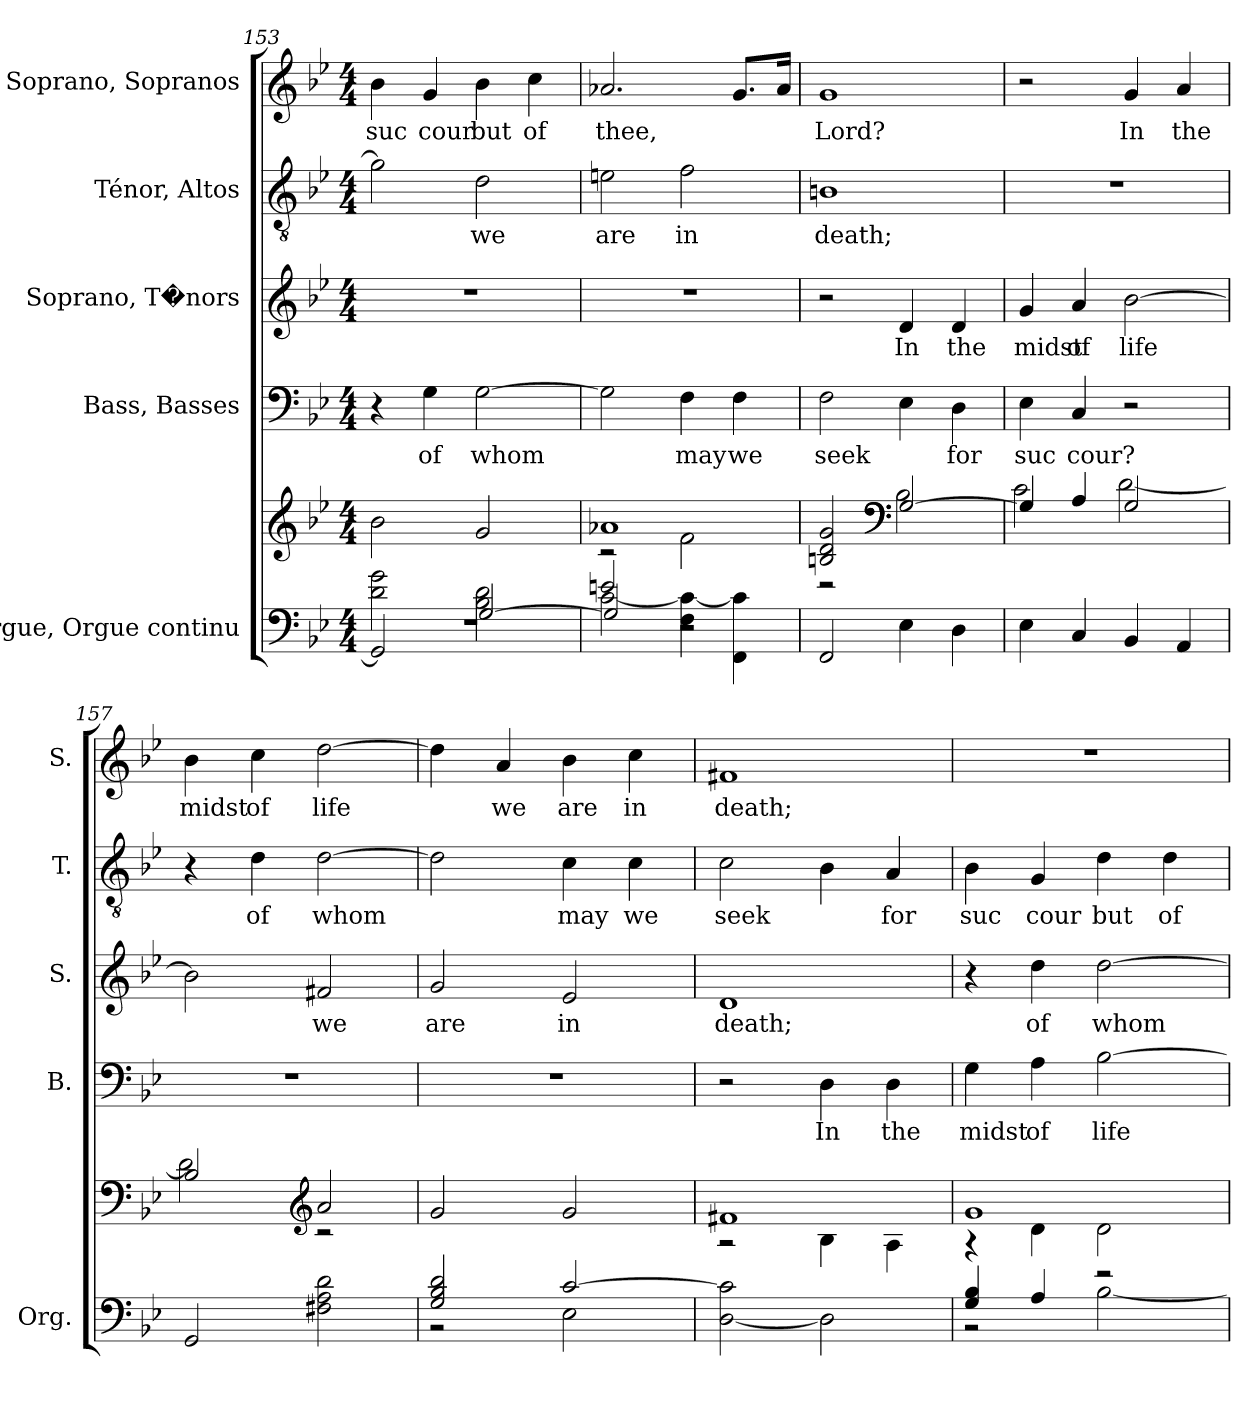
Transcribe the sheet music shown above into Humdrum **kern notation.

**kern	**kern	**kern	**text	**kern	**text	**kern	**text	**kern	**text
*part5	*part5	*part4	*part4	*part3	*part3	*part2	*part2	*part1	*part1
*staff6	*staff5	*staff4	*staff4	*staff3	*staff3	*staff2	*staff2	*staff1	*staff1
*I"Orgue, Orgue continu	*	*I"Bass, Basses	*	*I"Soprano, T�nors	*	*I"Ténor, Altos	*	*I"Soprano, Sopranos	*
*I'Org.	*	*I'B.	*	*I'S.	*	*I'T.	*	*I'S.	*
*clefF4	*clefG2	*clefF4	*	*clefG2	*	*clefGv2	*	*clefG2	*
*k[b-e-]	*k[b-e-]	*k[b-e-]	*	*k[b-e-]	*	*k[b-e-]	*	*k[b-e-]	*
*M4/4	*M4/4	*M4/4	*	*M4/4	*	*M4/4	*	*M4/4	*
=153	=153	=153	=153	=153	=153	=153	=153	=153	=153
*^	*	*	*	*	*	*	*	*	*
*	*^	*	*	*	*	*	*	*	*	*
!	!	!	!	!	!	!	!	!	!	!	!LO:LY:b
1r	2d\ 2g\	2GG/]	2b-\	4r	.	1r	.	2g\]	.	4b-\	suc
!	!	!	!	!	!LO:LY:b	!	!	!	!	!	!LO:LY:b
.	.	.	.	4G\	of	.	.	.	.	4g/	cour
!	!	!	!	!	!LO:LY:b	!	!	!	!LO:LY:b	!	!LO:LY:b
.	2B-\ 2d\	[2G/	2g/	[2G\	whom	.	.	2d\	we	4b-\	but
!	!	!	!	!	!	!	!	!	!	!	!LO:LY:b
.	.	.	.	.	.	.	.	.	.	4cc\	of
=154	=154	=154	=154	=154	=154	=154	=154	=154	=154	=154	=154
*	*	*	*^	*	*	*	*	*	*	*	*
!	!	!	!	!	!	!	!	!	!	!LO:LY:b	!	!LO:LY:b
2en/	[2c\	2G/]	1a-X	2r	2G\]	.	1r	.	2en\	are	2.a-X/	thee,
!	!	!	!	!	!	!LO:LY:b	!	!	!	!LO:LY:b	!	!
2r	4F\ 4c\_	2r	.	2f\	4F\	may	.	.	2f\	in	.	.
!	!	!	!	!	!	!LO:LY:b	!	!	!	!	!	!
.	4FF\ 4c\]	.	.	.	4F\	we	.	.	.	.	8.g/L	.
.	.	.	.	.	.	.	.	.	.	.	16a-/Jk	.
*v	*v	*v	*	*	*	*	*	*	*	*	*	*
!!LO:PB:g=z
=155	=155	=155	=155	=155	=155	=155	=155	=155	=155	=155
!	!	!	!	!LO:LY:b	!	!	!	!LO:LY:b	!	!LO:LY:b
2FF/	2Bn/ 2d/ 2g/	2r	2F\	seek	2r	.	1Bn	death;	1g	Lord?
*	*clefF4	*	*	*	*	*	*	*	*	*
!	!	!	!	!	!	!LO:LY:b	!	!	!	!
4E-\	[2G/	2B\	4E-\	.	4d/	In	.	.	.	.
!	!	!	!	!LO:LY:b	!	!LO:LY:b	!	!	!	!
4D\	.	.	4D\	for	4d/	the	.	.	.	.
=156	=156	=156	=156	=156	=156	=156	=156	=156	=156	=156
!	!	!	!	!LO:LY:b	!	!LO:LY:b	!	!	!	!
4E-\	4G/]	2c\	4E-\	suc	4g/	midst	1r	.	2r	.
!	!	!	!	!LO:LY:b	!	!LO:LY:b	!	!	!	!
4C/	4A/	.	4C/	cour?	4a/	of	.	.	.	.
!	!	!	!	!	!	!LO:LY:b	!	!	!	!LO:LY:b
4BB-/	2G/	[2d\	2r	.	[2b-\	life	.	.	4g/	In
!	!	!	!	!	!	!	!	!	!	!LO:LY:b
4AA/	.	.	.	.	.	.	.	.	4a/	the
=157	=157	=157	=157	=157	=157	=157	=157	=157	=157	=157
!	!	!	!	!	!	!	!	!	!	!LO:LY:b
2GG/	2B-/	2d\]	1r	.	2b-\]	.	4r	.	4b-\	midst
!	!	!	!	!	!	!	!	!LO:LY:b	!	!LO:LY:b
.	.	.	.	.	.	.	4d\	of	4cc\	of
*	*clefG2	*	*	*	*	*	*	*	*	*
!	!	!	!	!	!	!LO:LY:b	!	!LO:LY:b	!	!LO:LY:b
2F#X\ 2A\ 2d\	2a/	2r	.	.	2f#X/	we	[2d\	whom	[2dd\	life
=158	=158	=158	=158	=158	=158	=158	=158	=158	=158	=158
*^	*	*	*	*	*	*	*	*	*	*
!	!	!	!	!	!	!	!LO:LY:b	!	!	!	!
*	*	*v	*v	*	*	*	*	*	*	*	*
2G/ 2B-/ 2d/	2r	2g/	1r	.	2g/	are	2d\]	.	4dd\]	.
!	!	!	!	!	!	!	!	!	!	!LO:LY:b
.	.	.	.	.	.	.	.	.	4a/	we
!	!	!	!	!	!	!LO:LY:b	!	!LO:LY:b	!	!LO:LY:b
[2c/	2E-\	2g/	.	.	2e-/	in	4c\	may	4b-\	are
!	!	!	!	!	!	!	!	!LO:LY:b	!	!LO:LY:b
.	.	.	.	.	.	.	4c\	we	4cc\	in
*v	*v	*	*	*	*	*	*	*	*	*
=159	=159	=159	=159	=159	=159	=159	=159	=159	=159
*	*^	*	*	*	*	*	*	*	*
!	!	!	!	!	!	!LO:LY:b	!	!LO:LY:b	!	!LO:LY:b
[2D\ 2c\]	1f#X	2r	2r	.	1d	death;	2c\	seek	1f#X	death;
!	!	!	!	!LO:LY:b	!	!	!	!	!	!
2D\]	.	4B-\	4D\	In	.	.	4B-\	.	.	.
!	!	!	!	!LO:LY:b	!	!	!	!LO:LY:b	!	!
.	.	4A\	4D\	the	.	.	4A/	for	.	.
!!LO:LB:g=z
=160	=160	=160	=160	=160	=160	=160	=160	=160	=160	=160
*^	*	*	*	*	*	*	*	*	*	*
!	!	!	!	!	!LO:LY:b	!	!	!	!LO:LY:b	!	!
4G/ 4B-/	2r	1g	4r	4G\	midst	4r	.	4B-\	suc	1r	.
!	!	!	!	!	!LO:LY:b	!	!LO:LY:b	!	!LO:LY:b	!	!
4A/	.	.	4d\	4A\	of	4dd\	of	4G/	cour	.	.
!	!	!	!	!	!LO:LY:b	!	!LO:LY:b	!	!LO:LY:b	!	!
2r	[2B-\	.	2d\	[2B-\	life	[2dd\	whom	4d\	but	.	.
!	!	!	!	!	!	!	!	!	!LO:LY:b	!	!
.	.	.	.	.	.	.	.	4d\	of	.	.
*v	*v	*	*	*	*	*	*	*	*	*	*
*	*v	*v	*	*	*	*	*	*	*	*
=	=	=	=	=	=	=	=	=	=
*-	*-	*-	*-	*-	*-	*-	*-	*-	*-
